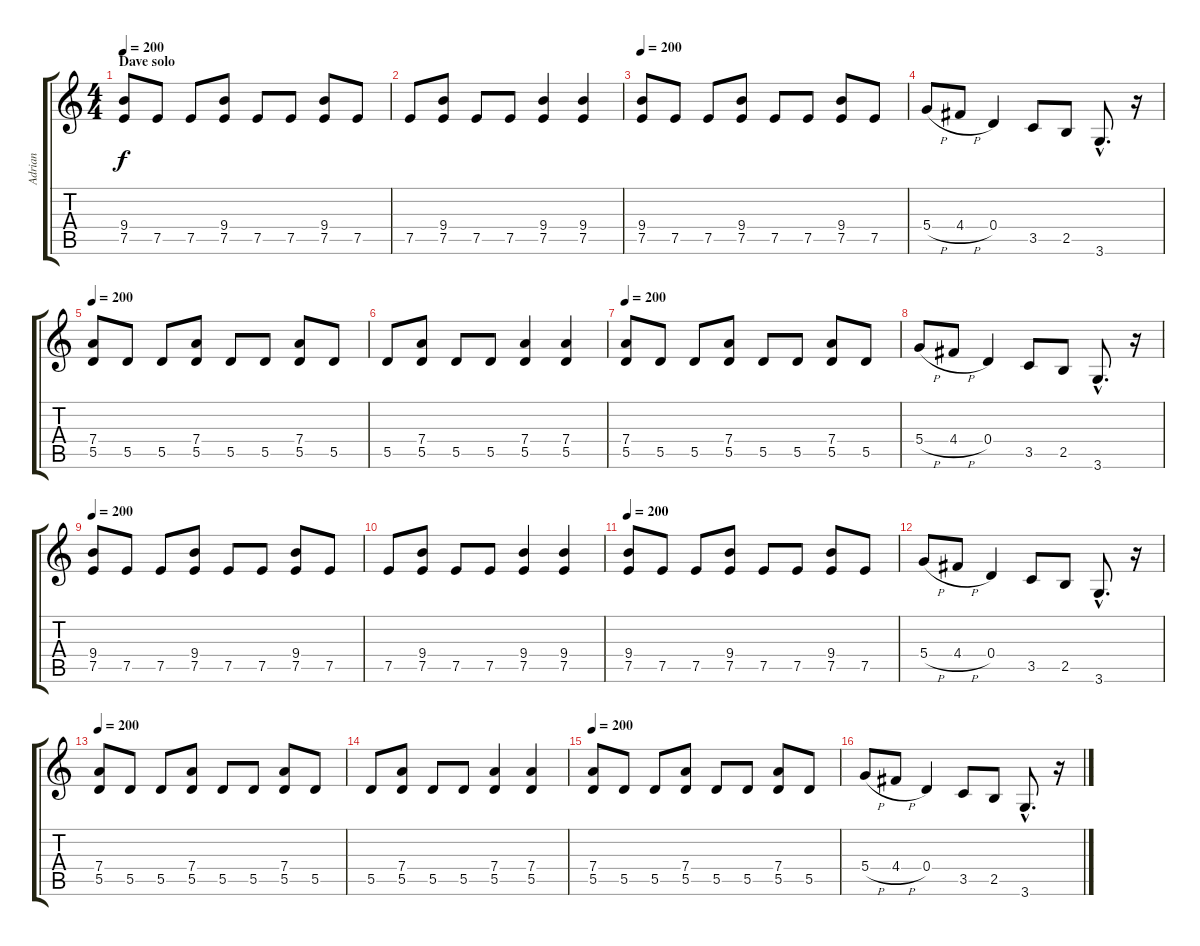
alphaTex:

\track ("Adrian" "Adrian") {instrument distortionguitar}
\staff {score tabs}
\tuning (E4 B3 G3 D3 A2 E2) {hide}
\ts (4 4)
\section ("" "Dave solo")
\tempo 200
\clef g2
\ks c
(9.4 7.5).8{dy f} 7.5.8 7.5.8 (9.4 7.5).8 7.5.8 7.5.8 (9.4 7.5).8 7.5.8 |
7.5.8 (9.4 7.5).8 7.5.8 7.5.8 (9.4 7.5).4 (9.4 7.5).4 |
\tempo 200
(9.4 7.5).8 7.5.8 7.5.8 (9.4 7.5).8 7.5.8 7.5.8 (9.4 7.5).8 7.5.8 |
5.4{h}.8 4.4{h}.8 0.4.4 3.5.8 2.5.8 3.6{hac}.8{d} r.16 |
\tempo 200
(7.4 5.5).8 5.5.8 5.5.8 (7.4 5.5).8 5.5.8 5.5.8 (7.4 5.5).8 5.5.8 |
5.5.8 (7.4 5.5).8 5.5.8 5.5.8 (7.4 5.5).4 (7.4 5.5).4 |
\tempo 200
(7.4 5.5).8 5.5.8 5.5.8 (7.4 5.5).8 5.5.8 5.5.8 (7.4 5.5).8 5.5.8 |
5.4{h}.8 4.4{h}.8 0.4.4 3.5.8 2.5.8 3.6{hac}.8{d} r.16 |
\tempo 200
(9.4 7.5).8 7.5.8 7.5.8 (9.4 7.5).8 7.5.8 7.5.8 (9.4 7.5).8 7.5.8 |
7.5.8 (9.4 7.5).8 7.5.8 7.5.8 (9.4 7.5).4 (9.4 7.5).4 |
\tempo 200
(9.4 7.5).8 7.5.8 7.5.8 (9.4 7.5).8 7.5.8 7.5.8 (9.4 7.5).8 7.5.8 |
5.4{h}.8 4.4{h}.8 0.4.4 3.5.8 2.5.8 3.6{hac}.8{d} r.16 |
\tempo 200
(7.4 5.5).8 5.5.8 5.5.8 (7.4 5.5).8 5.5.8 5.5.8 (7.4 5.5).8 5.5.8 |
5.5.8 (7.4 5.5).8 5.5.8 5.5.8 (7.4 5.5).4 (7.4 5.5).4 |
\tempo 200
(7.4 5.5).8 5.5.8 5.5.8 (7.4 5.5).8 5.5.8 5.5.8 (7.4 5.5).8 5.5.8 |
5.4{h}.8 4.4{h}.8 0.4.4 3.5.8 2.5.8 3.6{hac}.8{d} r.16
